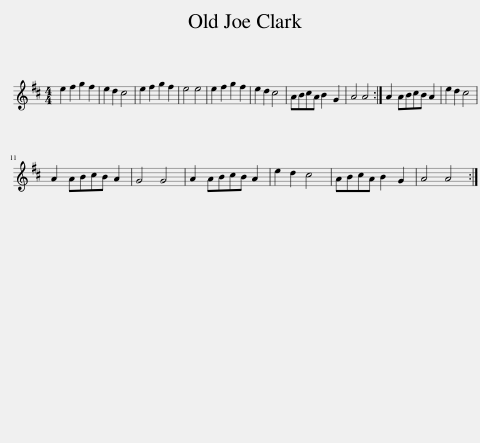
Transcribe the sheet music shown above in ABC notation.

X:1
L:1/8
M:4/4
I:linebreak $
K:D
V:1 treble
V:1
 e2 f2 g2 f2 | e2 d2 c4 | e2 f2 g2 f2 | e4 e4 | e2 f2 g2 f2 | %5
 e2 d2 c4 | ABcA B2 G2 | A4 A4 :| A2 ABcB A2 | e2 d2 c4 |$ %10
 A2 ABcB A2 | G4 G4 | A2 ABcB A2 | e2 d2 c4 | ABcA B2 G2 | %15
 A4 A4 :| %16
